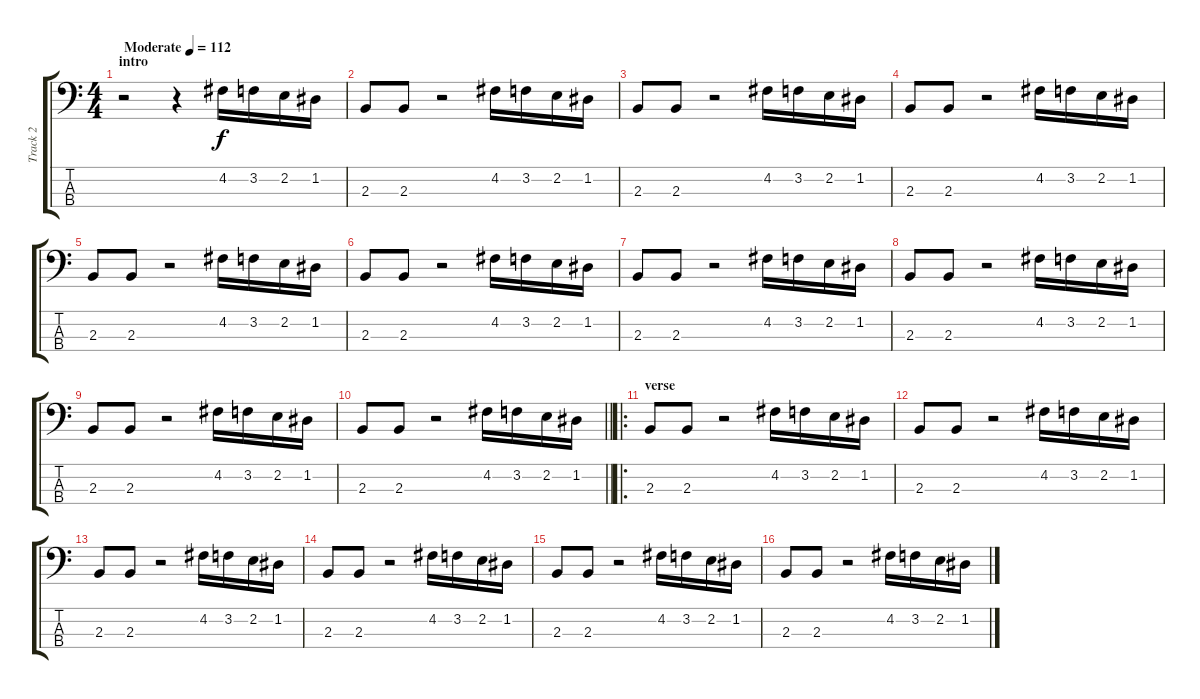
\track ("Track 2" "Track 2") {instrument electricbassfinger}
\staff {score tabs}
\tuning (G2 D2 A1 E1) {hide}
\ts (4 4)
\section ("" "intro")
\tempo (112 "Moderate")
\clef f4
\ks c
r.2{dy f instrument electricbassfinger} r.4 4.2.16 3.2.16 2.2.16 1.2.16 |
2.3.8 2.3.8 r.2 4.2.16 3.2.16 2.2.16 1.2.16 |
2.3.8 2.3.8 r.2 4.2.16 3.2.16 2.2.16 1.2.16 |
2.3.8 2.3.8 r.2 4.2.16 3.2.16 2.2.16 1.2.16 |
2.3.8 2.3.8 r.2 4.2.16 3.2.16 2.2.16 1.2.16 |
2.3.8 2.3.8 r.2 4.2.16 3.2.16 2.2.16 1.2.16 |
2.3.8 2.3.8 r.2 4.2.16 3.2.16 2.2.16 1.2.16 |
2.3.8 2.3.8 r.2 4.2.16 3.2.16 2.2.16 1.2.16 |
2.3.8 2.3.8 r.2 4.2.16 3.2.16 2.2.16 1.2.16 |
\barLineRight lightlight
2.3.8 2.3.8 r.2 4.2.16 3.2.16 2.2.16 1.2.16 |
\ro
\section ("" "verse")
2.3.8 2.3.8 r.2 4.2.16 3.2.16 2.2.16 1.2.16 |
2.3.8 2.3.8 r.2 4.2.16 3.2.16 2.2.16 1.2.16 |
2.3.8 2.3.8 r.2 4.2.16 3.2.16 2.2.16 1.2.16 |
2.3.8 2.3.8 r.2 4.2.16 3.2.16 2.2.16 1.2.16 |
2.3.8 2.3.8 r.2 4.2.16 3.2.16 2.2.16 1.2.16 |
2.3.8 2.3.8 r.2 4.2.16 3.2.16 2.2.16 1.2.16
